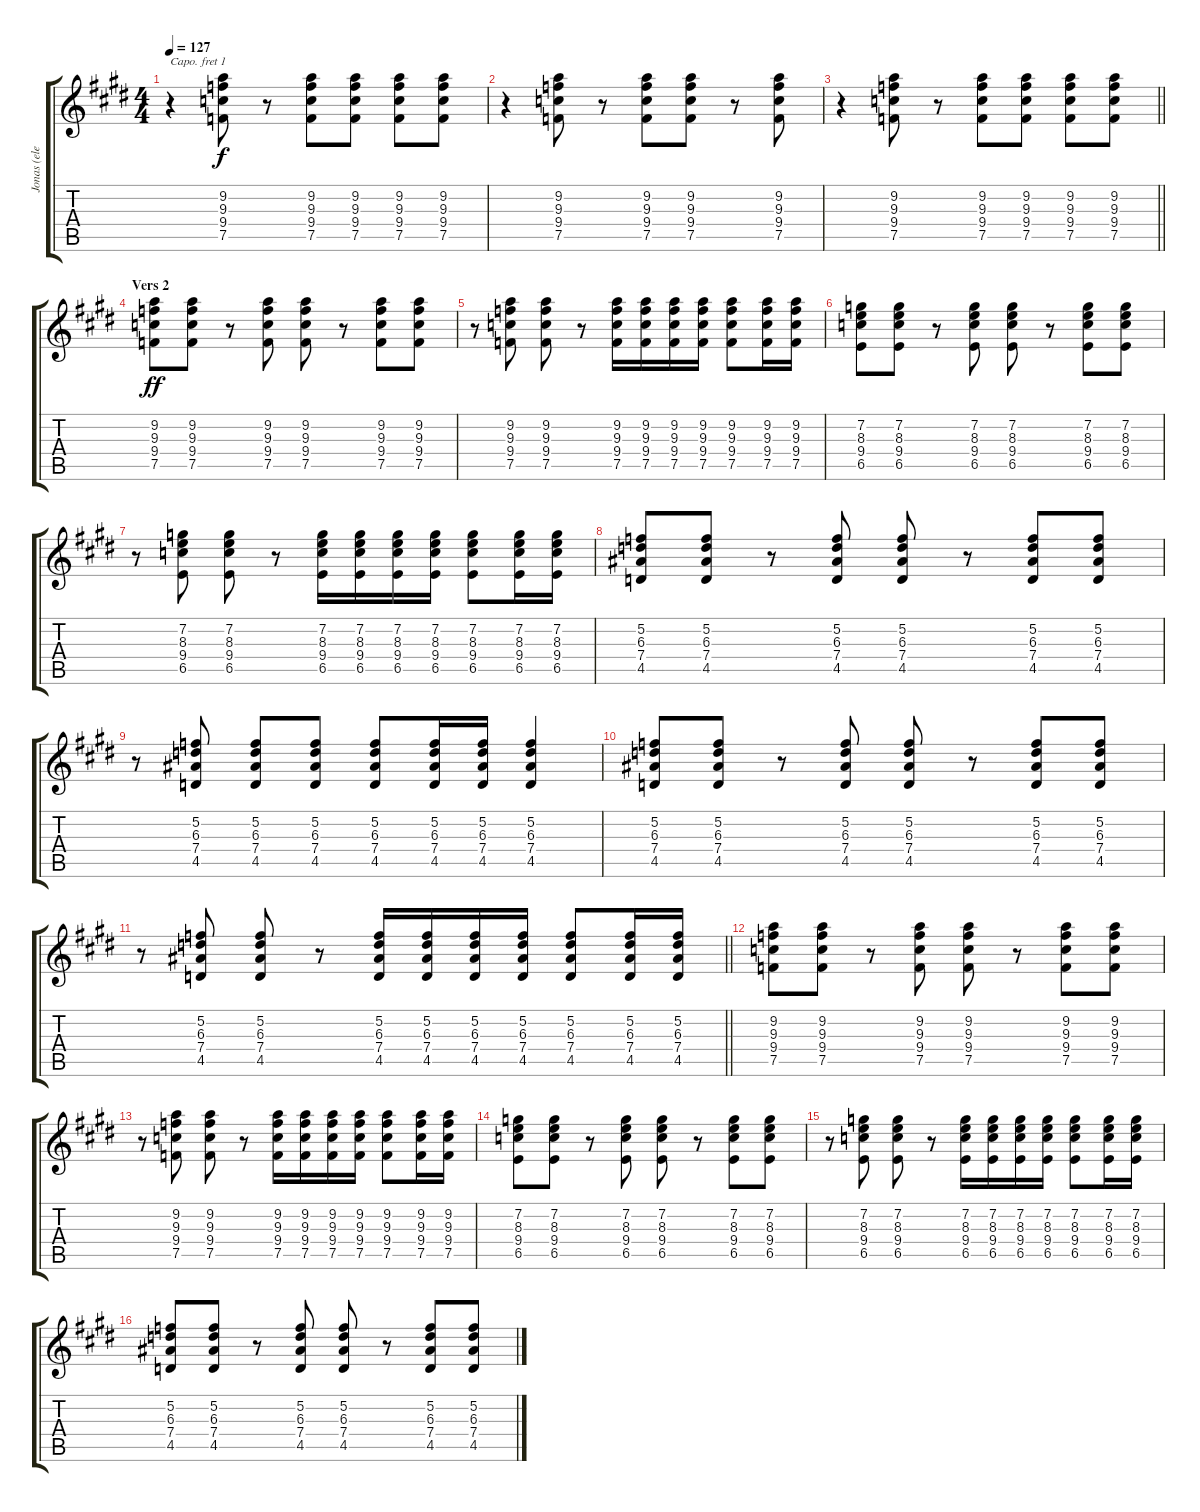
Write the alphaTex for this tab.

\track ("Jonas (electric)" "Jonas (ele") {instrument electricguitarclean}
\staff {score tabs}
\capo 1
\tuning (E4 B3 G3 D3 A2 E2) {hide}
\ts (4 4)
\tempo 127
\clef g2
\ks e
r.4{dy f} (9.2 9.3 9.4 7.5).8 r.8 (9.2 9.3 9.4 7.5).8 (9.2 9.3 9.4 7.5).8 (9.2 9.3 9.4 7.5).8 (9.2 9.3 9.4 7.5).8 |
r.4 (9.2 9.3 9.4 7.5).8 r.8 (9.2 9.3 9.4 7.5).8 (9.2 9.3 9.4 7.5).8 r.8 (9.2 9.3 9.4 7.5).8 |
\barLineRight lightlight
r.4 (9.2 9.3 9.4 7.5).8 r.8 (9.2 9.3 9.4 7.5).8 (9.2 9.3 9.4 7.5).8 (9.2 9.3 9.4 7.5).8 (9.2 9.3 9.4 7.5).8 |
\section ("" "Vers 2")
(9.2 9.3 9.4 7.5).8{dy ff} (9.2 9.3 9.4 7.5).8 r.8 (9.2 9.3 9.4 7.5).8 (9.2 9.3 9.4 7.5).8 r.8 (9.2 9.3 9.4 7.5).8 (9.2 9.3 9.4 7.5).8 |
r.8 (9.2 9.3 9.4 7.5).8 (9.2 9.3 9.4 7.5).8 r.8 (9.2 9.3 9.4 7.5).16 (9.2 9.3 9.4 7.5).16 (9.2 9.3 9.4 7.5).16 (9.2 9.3 9.4 7.5).16 (9.2 9.3 9.4 7.5).8 (9.2 9.3 9.4 7.5).16 (9.2 9.3 9.4 7.5).16 |
(7.2 8.3 9.4 6.5).8 (7.2 8.3 9.4 6.5).8 r.8 (7.2 8.3 9.4 6.5).8 (7.2 8.3 9.4 6.5).8 r.8 (7.2 8.3 9.4 6.5).8 (7.2 8.3 9.4 6.5).8 |
r.8 (7.2 8.3 9.4 6.5).8 (7.2 8.3 9.4 6.5).8 r.8 (7.2 8.3 9.4 6.5).16 (7.2 8.3 9.4 6.5).16 (7.2 8.3 9.4 6.5).16 (7.2 8.3 9.4 6.5).16 (7.2 8.3 9.4 6.5).8 (7.2 8.3 9.4 6.5).16 (7.2 8.3 9.4 6.5).16 |
(5.2 6.3 7.4 4.5).8 (5.2 6.3 7.4 4.5).8 r.8 (5.2 6.3 7.4 4.5).8 (5.2 6.3 7.4 4.5).8 r.8 (5.2 6.3 7.4 4.5).8 (5.2 6.3 7.4 4.5).8 |
r.8 (5.2 6.3 7.4 4.5).8 (5.2 6.3 7.4 4.5).8 (5.2 6.3 7.4 4.5).8 (5.2 6.3 7.4 4.5).8 (5.2 6.3 7.4 4.5).16 (5.2 6.3 7.4 4.5).16 (5.2 6.3 7.4 4.5).4 |
(5.2 6.3 7.4 4.5).8 (5.2 6.3 7.4 4.5).8 r.8 (5.2 6.3 7.4 4.5).8 (5.2 6.3 7.4 4.5).8 r.8 (5.2 6.3 7.4 4.5).8 (5.2 6.3 7.4 4.5).8 |
\barLineRight lightlight
r.8 (5.2 6.3 7.4 4.5).8 (5.2 6.3 7.4 4.5).8 r.8 (5.2 6.3 7.4 4.5).16 (5.2 6.3 7.4 4.5).16 (5.2 6.3 7.4 4.5).16 (5.2 6.3 7.4 4.5).16 (5.2 6.3 7.4 4.5).8 (5.2 6.3 7.4 4.5).16 (5.2 6.3 7.4 4.5).16 |
(9.2 9.3 9.4 7.5).8 (9.2 9.3 9.4 7.5).8 r.8 (9.2 9.3 9.4 7.5).8 (9.2 9.3 9.4 7.5).8 r.8 (9.2 9.3 9.4 7.5).8 (9.2 9.3 9.4 7.5).8 |
r.8 (9.2 9.3 9.4 7.5).8 (9.2 9.3 9.4 7.5).8 r.8 (9.2 9.3 9.4 7.5).16 (9.2 9.3 9.4 7.5).16 (9.2 9.3 9.4 7.5).16 (9.2 9.3 9.4 7.5).16 (9.2 9.3 9.4 7.5).8 (9.2 9.3 9.4 7.5).16 (9.2 9.3 9.4 7.5).16 |
(7.2 8.3 9.4 6.5).8 (7.2 8.3 9.4 6.5).8 r.8 (7.2 8.3 9.4 6.5).8 (7.2 8.3 9.4 6.5).8 r.8 (7.2 8.3 9.4 6.5).8 (7.2 8.3 9.4 6.5).8 |
r.8 (7.2 8.3 9.4 6.5).8 (7.2 8.3 9.4 6.5).8 r.8 (7.2 8.3 9.4 6.5).16 (7.2 8.3 9.4 6.5).16 (7.2 8.3 9.4 6.5).16 (7.2 8.3 9.4 6.5).16 (7.2 8.3 9.4 6.5).8 (7.2 8.3 9.4 6.5).16 (7.2 8.3 9.4 6.5).16 |
(5.2 6.3 7.4 4.5).8 (5.2 6.3 7.4 4.5).8 r.8 (5.2 6.3 7.4 4.5).8 (5.2 6.3 7.4 4.5).8 r.8 (5.2 6.3 7.4 4.5).8 (5.2 6.3 7.4 4.5).8
